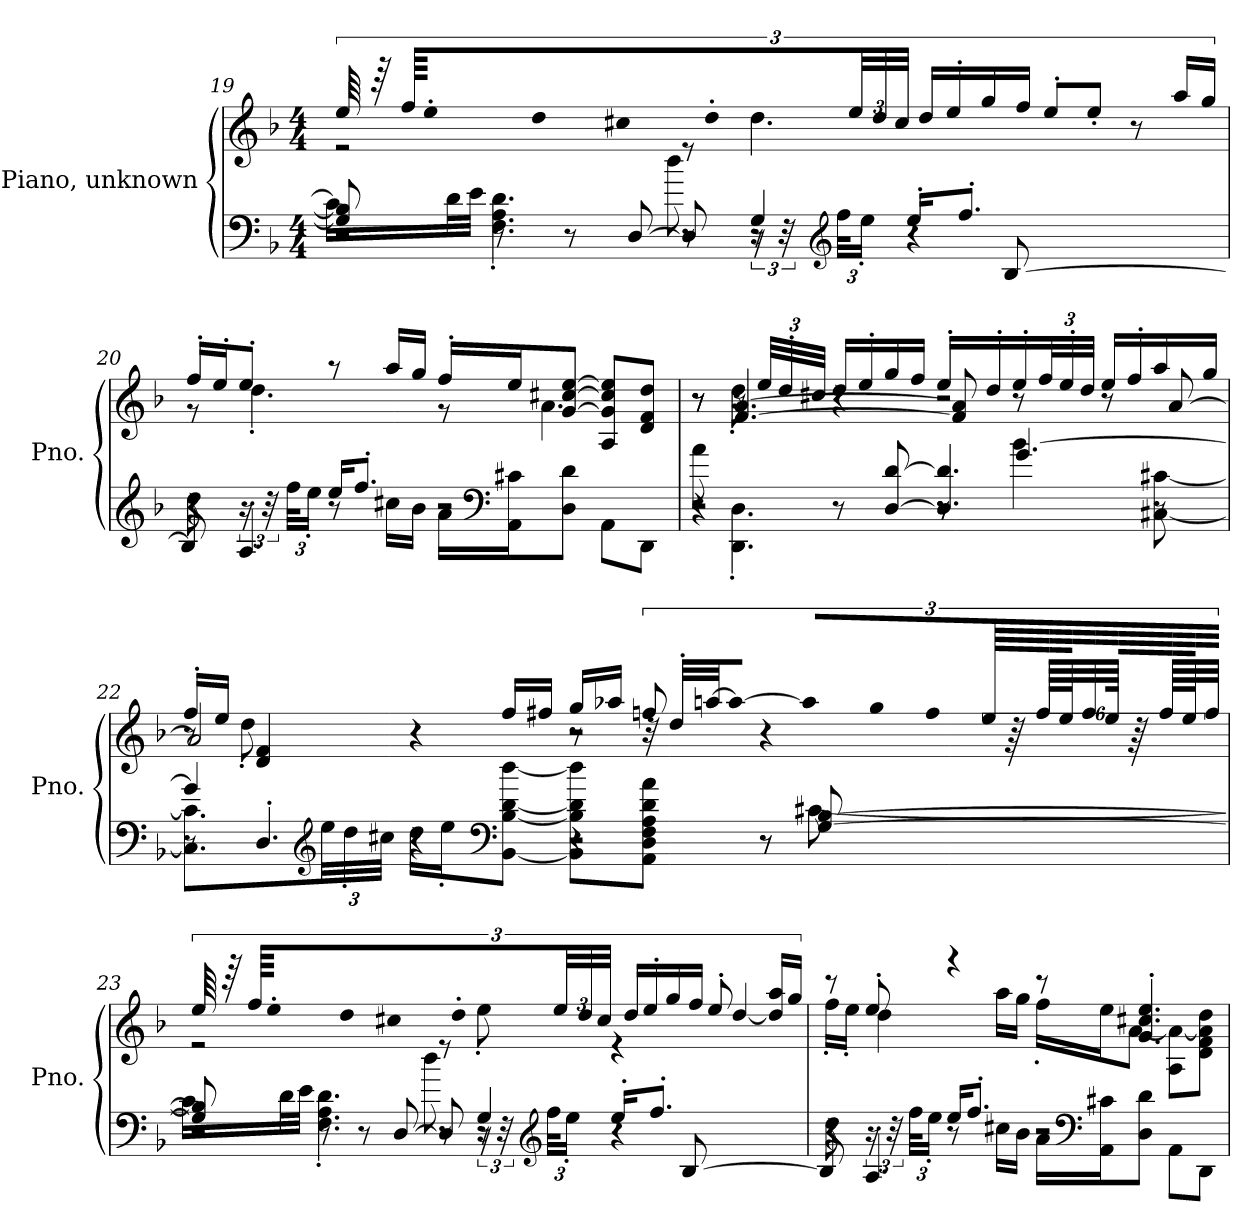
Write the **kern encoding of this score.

**kern	**kern
*part1	*part1
*staff2	*staff1
*I"Piano, unknown	*
*I'Pno.	*
!!LO:LB:g=z
*clefF4	*clefG2
*k[b-]	*k[b-]
*M4/4	*M4/4
=19	=19
*^	*^
*	*^	*	*
8G/] 8B-/]	16c#\LL]	2r	96ee/	2r
.	.	.	96r	.
.	.	.	96ff/KLLL	.
.	.	.	32ee'/	.
.	32d\L	.	32dd/	.
.	32e\JJJ	.	32cc#X/J	.
8r	4.F\' 4.A\' 4.d\'	.	16dd'/	.
*	*	*	*Xbrackettup	*
.	.	.	48ee/L	.
.	.	.	48dd/	.
.	.	.	48cc#/JJJ	.
8r	.	.	16dd/LL	.
.	.	.	16ee'/	.
[8D/	.	.	16gg/	.
.	.	.	16ff/JJ	.
8D/]	8dd\	8r	8ee'/L	8r
8r	24r	4G/	8ee'/J	4.dd\
.	48r	.	.	.
*clefG2	*	*	*	*
.	48ff\KLL	.	.	.
.	24ee'\JJ	.	.	.
16ee'/KL	4r	.	8r	.
8.ff'/J	.	.	.	.
.	.	[8B-/	16aa/LL	.
.	.	.	16gg/JJ	.
!!LO:LB:g=z	!!
=20	=20	=20	=20	=20
4r	8dd\	8B-/]	16ff'/LL	8r
.	.	.	16ee'/J	.
.	24r	4.A'/	8ee'/J	4.dd'\
.	48r	.	.	.
.	48ff\KLL	.	.	.
.	24ee'\JJ	.	.	.
16ee/KL	8r	.	8r	.
8.ff'/J	.	.	.	.
.	16cc#X\LL	.	16aa/LL	.
.	16b-\JJ	.	16gg/JJ	.
2r	16a\LL	2r	16ff'/LL	8r
*clefF4	*	*	*	*
.	16AA\ 16c#X\J	.	16ee/J	.
.	8D\ 8d\J	.	[8g/ [8cc#X/ [8ee/J	4.a\
.	8AA\L	.	8A/ 8g/] 8cc#/] 8ee/]L	.
.	8DD\J	.	8d/ 8f/ 8dd/J	.
=21	=21	=21	=21	=21
*	*	*	*	*^
4r	8a\	2r	8r	8r	8r
.	4.DD\' 4.D\'	.	16r	8dd'\	[4.f/ [4.a/
.	.	.	48ee/LLL	.	.
.	.	.	48dd'/	.	.
.	.	.	48cc#X/JJJ	.	.
8r	.	.	16dd/LL	4r	.
.	.	.	16ee'/	.	.
[8D/ [8d/	.	.	16gg/	.	.
.	.	.	16ff/JJ	.	.
4.D/] 4.d/]	8r	8r	16ee'/LL	2r	8f/] 8a/]
.	.	.	16dd'/	.	.
.	4b-\	[4.g/	16ee'/	.	8r
.	.	.	48ff/L	.	.
.	.	.	48ee'/	.	.
.	.	.	48dd/JJJ	.	.
.	.	.	16ee/LL	.	8r
.	.	.	16ff'/	.	.
8r	[8C#X\ [8c#X\	.	16aa/	.	[8a/
.	.	.	16gg/JJ	.	.
!!LO:LB:g=z	!!	!!
=22	=22	=22	=22	=22	=22
8r	8.C#\] 8.c#\]L	4g/]	16ff'/LL	8r	2a/]
.	.	.	16ee/JJ	.	.
4.D'/	.	.	4d/ 4f/	8dd'\	.
*clefG2	*	*	*	*	*
*	*Xbrackettup	*	*	*	*
.	48ee\LL	.	.	.	.
.	48dd'\	.	.	.	.
.	48cc#X\JJJ	.	.	.	.
.	16dd\LL	4r	.	4r	.
.	16ee'\J	.	.	.	.
*clefF4	*	*	*	*	*
.	[8BB-\ [8B-\ [8d\ [8dd\J	.	16ff/LL	.	.
.	.	.	16ff#X/JJ	.	.
4r	8BB-\] 8B-\] 8d\] 8dd\]L	2r	16gg/LL	2r	8r
.	.	.	16aa-X/JJ	.	.
*	*	*	*brackettup	*	*
.	8AA\ 8D\ 8F\ 8A\ 8d\ 8a\J	.	48r	.	8ffn/
.	.	.	48dd'/LLL	.	.
.	.	.	[48aan/J	.	.
.	.	.	16aa/JJ_	.	.
8r	8r	.	16aa/LL]	.	4r
.	.	.	32gg/L	.	.
.	.	.	32ff/	.	.
[8G/ [8B-/	[8c#X\	.	96ee/JJJk	.	.
.	.	.	96r	.	.
.	.	.	96ff/LLLL	.	.
*	*	*	*Xbrackettup	*	*
.	.	.	96ee/J	.	.
.	.	.	48ff/	.	.
*	*	*	*brackettup	*	*
.	.	.	96ee/JJJk	.	.
.	.	.	96r	.	.
.	.	.	96ff/LLLL	.	.
*	*	*	*Xbrackettup	*	*
.	.	.	96ee/J	.	.
.	.	.	48ff/JJJ	.	.
*	*	*	*v	*v	*v
!!LO:LB:g=z
=23	=23	=23	=23
*	*	*	*brackettup
*	*	*	*^
8G/] 8B-/]	16c#\LL]	2r	96ee/	2r
.	.	.	96r	.
.	.	.	96ff/KLLL	.
.	.	.	32ee'/	.
.	32d\L	.	32dd/	.
.	32e\JJJ	.	32cc#X/J	.
8r	4.F\' 4.A\' 4.d\'	.	16dd'/	.
*	*	*	*Xbrackettup	*
.	.	.	48ee/L	.
.	.	.	48dd/	.
.	.	.	48cc#/JJJ	.
8r	.	.	16dd/LL	.
.	.	.	16ee'/	.
[8D/	.	.	16gg/	.
.	.	.	16ff/JJ	.
8D/]	8dd\	8r	8ee'/	8r
*	*brackettup	*	*	*
8r	24r	4G/	[4dd/	8ee'\
.	48r	.	.	.
*clefG2	*	*	*	*
.	48ff\KLL	.	.	.
.	24ee'\JJ	.	.	.
16ee'/KL	4r	.	.	4r
8.ff'/J	.	.	.	.
.	.	[8B-/	16dd/] 16aa/LL	.
.	.	.	16gg/JJ	.
!!LO:PB:g=z	!!
=24	=24	=24	=24	=24
4r	8dd\	8B-/]	8r	16ff'\LL
.	.	.	.	16ee'\JJ
.	24r	4.A'/	8ee'/	4dd\
.	48r	.	.	.
.	48ff\KLL	.	.	.
.	24ee'\JJ	.	.	.
16ee/KL	8r	.	4r	.
8.ff'/J	.	.	.	.
.	16cc#X\LL	.	.	16aa\LL
.	16b-\JJ	.	.	16gg\JJ
2r	16a\LL	2r	8r	16ff'\LL
*clefF4	*	*	*	*
.	16AA\ 16c#X\J	.	.	16ee\J
.	8D\ 8d\J	.	4.g/' 4.cc#X/' 4.ee/'	[8a\J
.	8AA\L	.	.	8A\ 8a\_L
.	8DD\J	.	.	8d\ 8f\ 8a\] 8dd\J
*v	*v	*v	*	*
*	*v	*v
=	=
*-	*-
